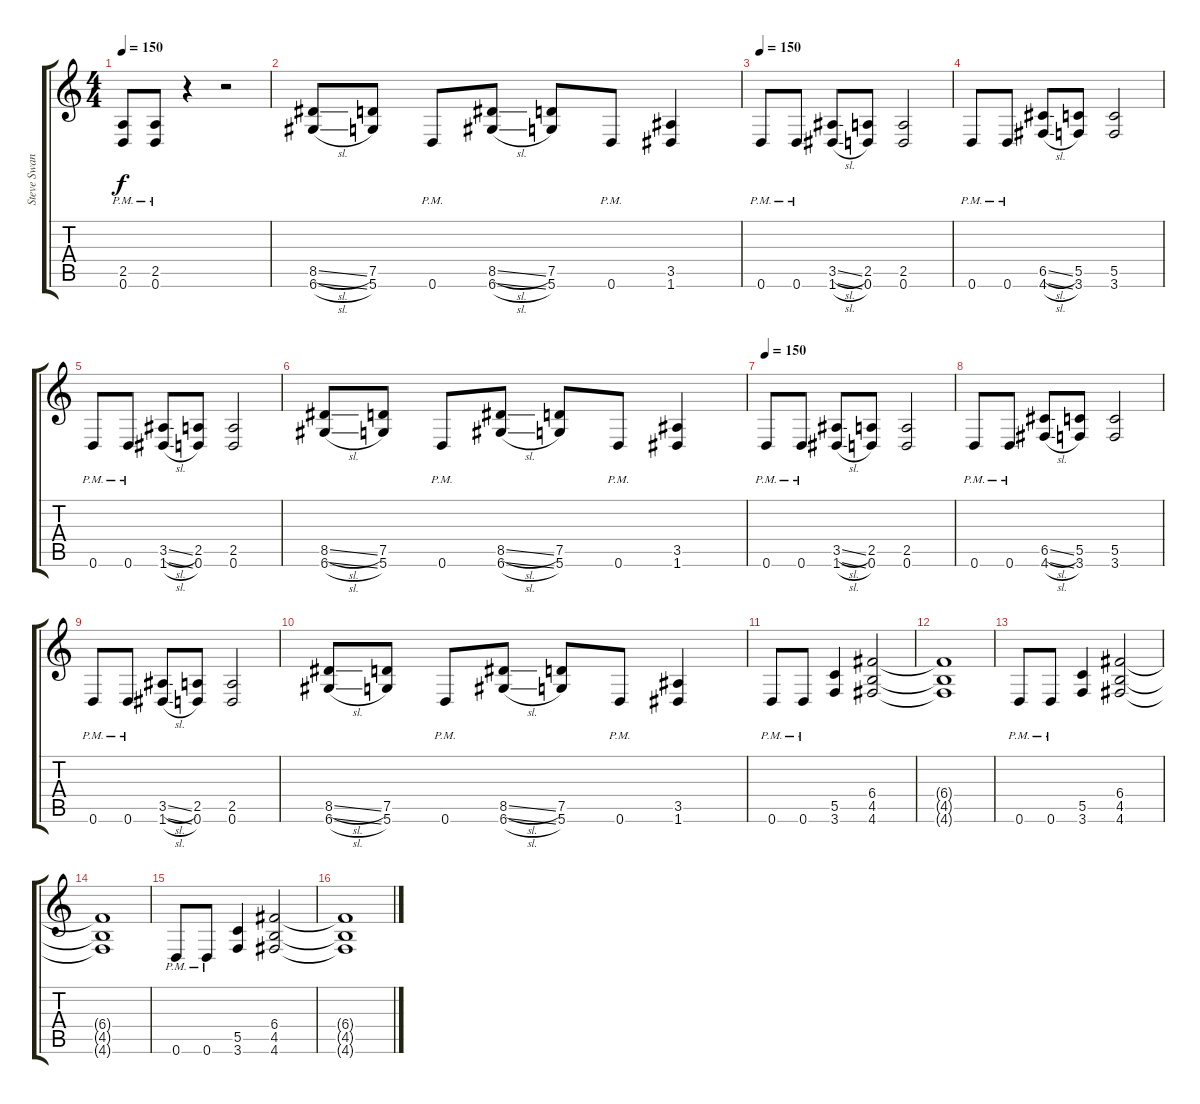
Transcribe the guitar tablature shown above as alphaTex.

\track ("Steve Swanson (Rythm Guitar+Solo)" "Steve Swan") {instrument overdrivenguitar}
\staff {score tabs}
\tuning (D4 A3 F3 C3 G2 D2) {hide}
\ts (4 4)
\tempo 150
\clef g2
\ks c
(2.5{pm} 0.6{pm}).8{dy f} (2.5{pm} 0.6{pm}).8 r.4 r.2 |
(8.5{sl} 6.6{sl}).8 (7.5 5.6).8 0.6{pm}.8 (8.5{sl} 6.6{sl}).8 (7.5 5.6).8 0.6{pm}.8 (3.5 1.6).4 |
\tempo 150
0.6{pm}.8 0.6{pm}.8 (3.5{sl} 1.6{sl}).8 (2.5 0.6).8 (2.5 0.6).2 |
0.6{pm}.8 0.6{pm}.8 (6.5{sl} 4.6{sl}).8 (5.5 3.6).8 (5.5 3.6).2 |
0.6{pm}.8 0.6{pm}.8 (3.5{sl} 1.6{sl}).8 (2.5 0.6).8 (2.5 0.6).2 |
(8.5{sl} 6.6{sl}).8 (7.5 5.6).8 0.6{pm}.8 (8.5{sl} 6.6{sl}).8 (7.5 5.6).8 0.6{pm}.8 (3.5 1.6).4 |
\tempo 150
0.6{pm}.8 0.6{pm}.8 (3.5{sl} 1.6{sl}).8 (2.5 0.6).8 (2.5 0.6).2 |
0.6{pm}.8 0.6{pm}.8 (6.5{sl} 4.6{sl}).8 (5.5 3.6).8 (5.5 3.6).2 |
0.6{pm}.8 0.6{pm}.8 (3.5{sl} 1.6{sl}).8 (2.5 0.6).8 (2.5 0.6).2 |
(8.5{sl} 6.6{sl}).8 (7.5 5.6).8 0.6{pm}.8 (8.5{sl} 6.6{sl}).8 (7.5 5.6).8 0.6{pm}.8 (3.5 1.6).4 |
0.6{pm}.8 0.6{pm}.8 (5.5 3.6).4 (6.4 4.5 4.6).2 |
(6.4{t} 4.5{t} 4.6{t}).1 |
0.6{pm}.8 0.6{pm}.8 (5.5 3.6).4 (6.4 4.5 4.6).2 |
(6.4{t} 4.5{t} 4.6{t}).1 |
0.6{pm}.8 0.6{pm}.8 (5.5 3.6).4 (6.4 4.5 4.6).2 |
(6.4{t} 4.5{t} 4.6{t}).1
